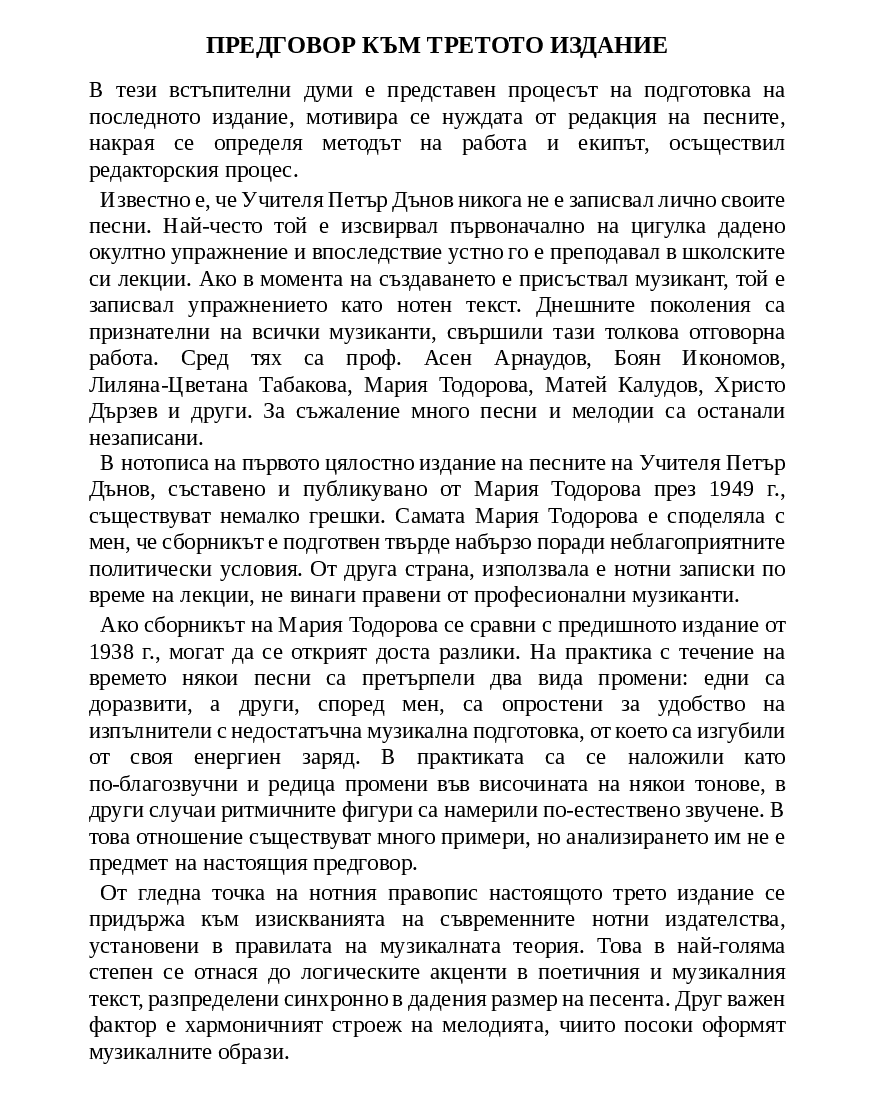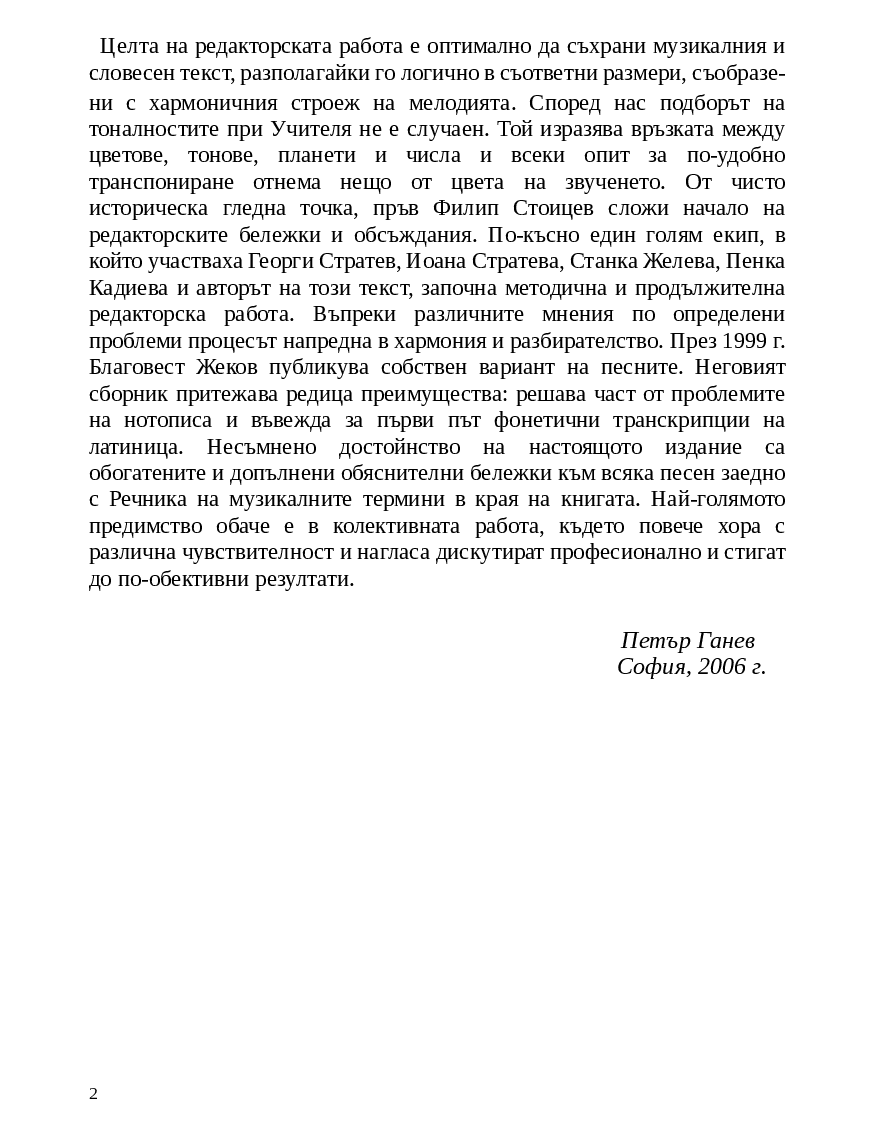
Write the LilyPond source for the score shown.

\version "2.24.3"

% include paper part and global functions
\include "include/globals.ily"

\bookpart {
  \paper {
    print-all-headers = ##f
    print-page-number = ##t
    print-first-page-number = ##f

    % put page numbers on the bottom
    oddHeaderMarkup = \markup ""
    evenHeaderMarkup = \markup ""
    oddFooterMarkup = \markup
    \fill-line {
      ""
      \if \should-print-page-number \fromproperty #'page:page-number-string
    }
    evenFooterMarkup = \markup
    \fill-line {
      \if \should-print-page-number \fromproperty #'page:page-number-string
      ""
    }

    left-margin = 1.5\cm
    right-margin = 1.5\cm
    top-margin = 1.6\cm
    bottom-margin = 1.2\cm
    ragged-bottom = ##t % do not spread the staves to fill the whole vertical space
  }

  \tocItem \markup "Предговор към третото издание"
  \markup \fontsize  #+3.0 { \fill-line \bold {"ПРЕДГОВОР КЪМ ТРЕТОТО ИЗДАНИЕ"} }

  \markup \abs-fontsize #11 {
    \vspace #1.5  \override #'(baseline-skip . 3.4)
    \justify {

      В тези встъпителни думи е представен процесът на
      подготовка на последното издание, мотивира се нуждата от
      редакция на песните, накрая се определя методът на работа и
      екипът, осъществил редакторския процес.
    }
  }
  \markup \abs-fontsize #11 {
    \vspace #0.9  \override #'(baseline-skip . 3.4)
    \justify {
      \hspace #1.5
      Известно е, че Учителя Петър Дънов никога не е записвал
      лично своите песни. Най-често той е изсвирвал първоначално на
      цигулка дадено окултно упражнение и впоследствие устно го е
      преподавал в школските си лекции. Ако в момента на създаването
      е присъствал музикант, той е записвал упражнението като нотен
      текст. Днешните поколения са признателни на всички музиканти,
      свършили тази толкова отговорна работа. Сред тях са проф. Асен
      Арнаудов, Боян Икономов, Лиляна-Цветана Табакова, Мария
      Тодорова, Матей Калудов, Христо Дързев и други. За съжаление
      много песни и мелодии са останали незаписани.
    }
  }
  \markup \abs-fontsize #11 {
    \vspace #0.9  \override #'(baseline-skip . 3.4)
    \justify {
      \hspace #1.5
      В нотописа на първото цялостно издание на песните на
      Учителя Петър Дънов, съставено и публикувано от Мария
      Тодорова през 1949 г., съществуват немалко грешки. Самата
      Мария Тодорова е споделяла с мен, че сборникът е подготвен
      твърде набързо поради неблагоприятните политически условия.
      От друга страна, използвала е нотни записки по време на лекции,
      не винаги правени от професионални музиканти.
    }
  }
  \markup \abs-fontsize #11 {
    \vspace #0.9  \override #'(baseline-skip . 3.4)
    \justify {
      \hspace #1.5
      Ако сборникът на Мария Тодорова се сравни с предишното
      издание от 1938 г., могат да се открият доста разлики. На практика
      с течение на времето някои песни са претърпели два вида промени:
      едни са доразвити, а други, според мен, са опростени за удобство
      на изпълнители с недостатъчна музикална подготовка, от което са
      изгубили от своя енергиен заряд. В практиката са се наложили като
      по-благозвучни и редица промени във височината на някои тонове,
      в други случаи ритмичните фигури са намерили по-естествено
      звучене. В това отношение съществуват много примери, но
      анализирането им не е предмет на настоящия предговор.
    }
  }

  \markup \abs-fontsize #11 {
    \vspace #0.9  \override #'(baseline-skip . 3.4)
    \justify {
      \hspace #1.5

      От гледна точка на нотния правопис настоящото трето
      издание се придържа към изискванията на съвременните нотни
      издателства, установени в правилата на музикалната теория. Това
      в най-голяма степен се отнася до логическите акценти в поетичния
      и музикалния текст, разпределени синхронно в дадения размер на
      песента. Друг важен фактор е хармоничният строеж на мелодията,
      чиито посоки оформят музикалните образи.
    }
  }

  \markup \abs-fontsize #11 {
    \vspace #0.9  \override #'(baseline-skip . 3.4)
    \justify {
      \hspace #1.5
      Целта на редакторската работа е оптимално да съхрани
      музикалния и словесен текст, разполагайки го логично в съответни размери, съобразе-

    }
  }


  \markup \abs-fontsize #11 {
    \vspace #0.9  \override #'(baseline-skip . 3.4)
    \justify {


      ни с хармоничния строеж на мелодията. Според
      нас подборът на тоналностите при Учителя не е случаен. Той изразява връзката между цветове, тонове, планети и числа и всеки опит
      за по-удобно транспониране отнема нещо от цвета на звученето.
      От чисто историческа гледна точка, пръв Филип Стоицев
      сложи начало на редакторските бележки и обсъждания. По-късно
      един голям екип, в който участваха Георги Стратев, Иоана
      Стратева, Станка Желева, Пенка Кадиева и авторът на този
      текст, започна методична и продължителна редакторска работа.
      Въпреки различните мнения по определени проблеми процесът
      напредна в хармония и разбирателство. През 1999 г. Благовест
      Жеков публикува собствен вариант на песните. Неговият сборник
      притежава редица преимущества: решава част от проблемите
      на нотописа и въвежда за първи път фонетични транскрипции
      на латиница. Несъмнено достойнство на настоящото издание са
      обогатените и допълнени обяснителни бележки към всяка песен
      заедно с Речника на музикалните термини в края на книгата.
      Най-голямото предимство обаче е в колективната работа, където
      повече хора с различна чувствителност и нагласа дискутират
      професионално и стигат до по-обективни резултати.
    }
  }

  \markup \fontsize #+3 \raise #0 \override #'(baseline-skip . 3.4) {
    \column {
      \line {"  "}
      \line {"  "}
      \fill-line { "" ""  \italic {"Петър Ганев     "} }
      \fill-line { "" ""  \italic {"София, 2006 г.   "} }
    }
  }


} % bookpart